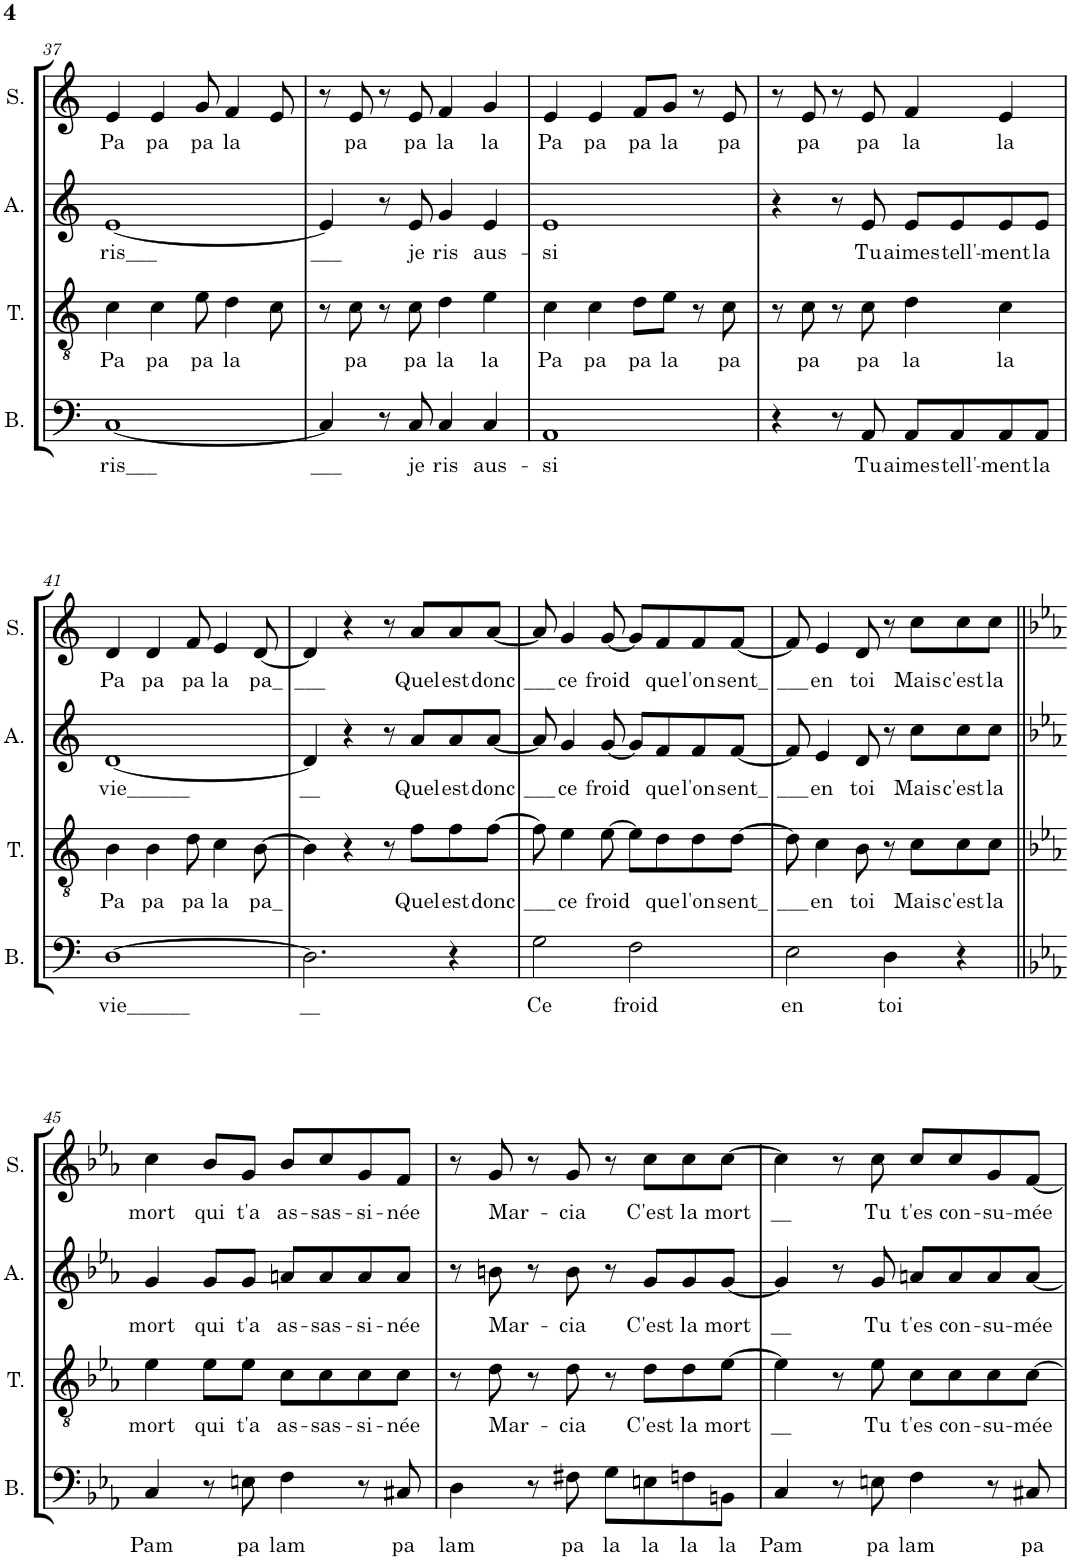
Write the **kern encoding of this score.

**kern	**text	**kern	**text	**kern	**text	**kern	**text
*part4	*part4	*part3	*part3	*part2	*part2	*part1	*part1
*staff4	*staff4	*staff3	*staff3	*staff2	*staff2	*staff1	*staff1
*I"Basse	*	*I"Ténor	*	*I"Alto	*	*I"Soprano	*
*I'B.	*	*I'T.	*	*I'A.	*	*I'S.	*
!!LO:PB:g=z
*clefF4	*	*clefGv2	*	*clefG2	*	*clefG2	*
*k[]	*	*k[]	*	*k[]	*	*k[]	*
*M4/4	*	*M4/4	*	*M4/4	*	*M4/4	*
=37	=37	=37	=37	=37	=37	=37	=37
!	!LO:LY:b	!	!LO:LY:b	!	!LO:LY:b	!	!LO:LY:b
[1C	ris___	4c\	Pa	[1e	ris___	4e/	Pa
!	!	!	!LO:LY:b	!	!	!	!LO:LY:b
.	.	4c\	pa	.	.	4e/	pa
!	!	!	!LO:LY:b	!	!	!	!LO:LY:b
.	.	8e\	pa	.	.	8g/	pa
!	!	!	!LO:LY:b	!	!	!	!LO:LY:b
.	.	4d\	la	.	.	4f/	la
.	.	8c\	.	.	.	8e/	.
=38	=38	=38	=38	=38	=38	=38	=38
!	!LO:LY:b	!	!	!	!LO:LY:b	!	!
4C/]	___	8r	.	4e/]	___	8r	.
!	!	!	!LO:LY:b	!	!	!	!LO:LY:b
.	.	8c\	pa	.	.	8e/	pa
8r	.	8r	.	8r	.	8r	.
!	!LO:LY:b	!	!LO:LY:b	!	!LO:LY:b	!	!LO:LY:b
8C/	je	8c\	pa	8e/	je	8e/	pa
!	!LO:LY:b	!	!LO:LY:b	!	!LO:LY:b	!	!LO:LY:b
4C/	ris	4d\	la	4g/	ris	4f/	la
!	!LO:LY:b	!	!LO:LY:b	!	!LO:LY:b	!	!LO:LY:b
4C/	aus-	4e\	la	4e/	aus-	4g/	la
=39	=39	=39	=39	=39	=39	=39	=39
!	!LO:LY:b	!	!LO:LY:b	!	!LO:LY:b	!	!LO:LY:b
1AA	-si	4c\	Pa	1e	-si	4e/	Pa
!	!	!	!LO:LY:b	!	!	!	!LO:LY:b
.	.	4c\	pa	.	.	4e/	pa
!	!	!	!LO:LY:b	!	!	!	!LO:LY:b
.	.	8d\L	pa	.	.	8f/L	pa
!	!	!	!LO:LY:b	!	!	!	!LO:LY:b
.	.	8e\J	la	.	.	8g/J	la
.	.	8r	.	.	.	8r	.
!	!	!	!LO:LY:b	!	!	!	!LO:LY:b
.	.	8c\	pa	.	.	8e/	pa
=40	=40	=40	=40	=40	=40	=40	=40
4r	.	8r	.	4r	.	8r	.
!	!	!	!LO:LY:b	!	!	!	!LO:LY:b
.	.	8c\	pa	.	.	8e/	pa
8r	.	8r	.	8r	.	8r	.
!	!LO:LY:b	!	!LO:LY:b	!	!LO:LY:b	!	!LO:LY:b
8AA/	Tu	8c\	pa	8e/	Tu	8e/	pa
!	!LO:LY:b	!	!LO:LY:b	!	!LO:LY:b	!	!LO:LY:b
8AA/L	aimes	4d\	la	8e/L	aimes	4f/	la
!	!LO:LY:b	!	!	!	!LO:LY:b	!	!
8AA/	tell'-	.	.	8e/	tell'-	.	.
!	!LO:LY:b	!	!LO:LY:b	!	!LO:LY:b	!	!LO:LY:b
8AA/	-ment	4c\	la	8e/	-ment	4e/	la
!	!LO:LY:b	!	!	!	!LO:LY:b	!	!
8AA/J	la	.	.	8e/J	la	.	.
!!LO:LB:g=z
=41	=41	=41	=41	=41	=41	=41	=41
!	!LO:LY:b	!	!LO:LY:b	!	!LO:LY:b	!	!LO:LY:b
[1D	vie______	4B\	Pa	[1d	vie______	4d/	Pa
!	!	!	!LO:LY:b	!	!	!	!LO:LY:b
.	.	4B\	pa	.	.	4d/	pa
!	!	!	!LO:LY:b	!	!	!	!LO:LY:b
.	.	8d\	pa	.	.	8f/	pa
!	!	!	!LO:LY:b	!	!	!	!LO:LY:b
.	.	4c\	la	.	.	4e/	la
!	!	!	!LO:LY:b	!	!	!	!LO:LY:b
.	.	[8B\	pa_	.	.	[8d/	pa_
=42	=42	=42	=42	=42	=42	=42	=42
!	!LO:LY:b	!	!	!	!LO:LY:b	!	!LO:LY:b
2.D\]	__	4B\]	.	4d/]	__	4d/]	___
.	.	4r	.	4r	.	4r	.
.	.	8r	.	8r	.	8r	.
!	!	!	!LO:LY:b	!	!LO:LY:b	!	!LO:LY:b
.	.	8f\L	Quel	8a/L	Quel	8a/L	Quel
!	!	!	!LO:LY:b	!	!LO:LY:b	!	!LO:LY:b
4r	.	8f\	est	8a/	est	8a/	est
!	!	!	!LO:LY:b	!	!LO:LY:b	!	!LO:LY:b
.	.	[8f\J	donc	[8a/J	donc	[8a/J	donc
=43	=43	=43	=43	=43	=43	=43	=43
!	!LO:LY:b	!	!LO:LY:b	!	!LO:LY:b	!	!LO:LY:b
2G\	Ce	8f\]	___	8a/]	___	8a/]	___
!	!	!	!LO:LY:b	!	!LO:LY:b	!	!LO:LY:b
.	.	4e\	ce	4g/	ce	4g/	ce
!	!	!	!LO:LY:b	!	!LO:LY:b	!	!LO:LY:b
.	.	[8e\	froid	[8g/	froid	[8g/	froid
!	!LO:LY:b	!	!	!	!	!	!
2F\	froid	8e\L]	.	8g/L]	.	8g/L]	.
!	!	!	!LO:LY:b	!	!LO:LY:b	!	!LO:LY:b
.	.	8d\	que	8f/	que	8f/	que
!	!	!	!LO:LY:b	!	!LO:LY:b	!	!LO:LY:b
.	.	8d\	l'on	8f/	l'on	8f/	l'on
!	!	!	!LO:LY:b	!	!LO:LY:b	!	!LO:LY:b
.	.	[8d\J	sent_	[8f/J	sent_	[8f/J	sent_
=44	=44	=44	=44	=44	=44	=44	=44
!	!LO:LY:b	!	!LO:LY:b	!	!LO:LY:b	!	!LO:LY:b
2E\	en	8d\]	___	8f/]	___	8f/]	___
!	!	!	!LO:LY:b	!	!LO:LY:b	!	!LO:LY:b
.	.	4c\	en	4e/	en	4e/	en
!	!	!	!LO:LY:b	!	!LO:LY:b	!	!LO:LY:b
.	.	8B\	toi	8d/	toi	8d/	toi
!	!LO:LY:b	!	!	!	!	!	!
4D\	toi	8r	.	8r	.	8r	.
!	!	!	!LO:LY:b	!	!LO:LY:b	!	!LO:LY:b
.	.	8c\L	Mais	8cc\L	Mais	8cc\L	Mais
!	!	!	!LO:LY:b	!	!LO:LY:b	!	!LO:LY:b
4r	.	8c\	c'est	8cc\	c'est	8cc\	c'est
!	!	!	!LO:LY:b	!	!LO:LY:b	!	!LO:LY:b
.	.	8c\J	la	8cc\J	la	8cc\J	la
!!LO:LB:g=z
=45||	=45||	=45||	=45||	=45||	=45||	=45||	=45||
*k[b-e-a-]	*	*k[b-e-a-]	*	*k[b-e-a-]	*	*k[b-e-a-]	*
!	!LO:LY:b	!	!LO:LY:b	!	!LO:LY:b	!	!LO:LY:b
4C/	Pam	4e-\	mort	4g/	mort	4cc\	mort
!	!	!	!LO:LY:b	!	!LO:LY:b	!	!LO:LY:b
8r	.	8e-\L	qui	8g/L	qui	8b-/L	qui
!	!LO:LY:b	!	!LO:LY:b	!	!LO:LY:b	!	!LO:LY:b
8En\	pa	8e-\J	t'a	8g/J	t'a	8g/J	t'a
!	!LO:LY:b	!	!LO:LY:b	!	!LO:LY:b	!	!LO:LY:b
4F\	lam	8c\L	as-	8an/L	as-	8b-/L	as-
!	!	!	!LO:LY:b	!	!LO:LY:b	!	!LO:LY:b
.	.	8c\	-sas-	8a/	-sas-	8cc/	-sas-
!	!	!	!LO:LY:b	!	!LO:LY:b	!	!LO:LY:b
8r	.	8c\	-si-	8a/	-si-	8g/	-si-
!	!LO:LY:b	!	!LO:LY:b	!	!LO:LY:b	!	!LO:LY:b
8C#X/	pa	8c\J	-née	8a/J	-née	8f/J	-née
=46	=46	=46	=46	=46	=46	=46	=46
!	!LO:LY:b	!	!	!	!	!	!
4D\	lam	8r	.	8r	.	8r	.
!	!	!	!LO:LY:b	!	!LO:LY:b	!	!LO:LY:b
.	.	8d\	Mar-	8bn\	Mar-	8g/	Mar-
8r	.	8r	.	8r	.	8r	.
!	!LO:LY:b	!	!LO:LY:b	!	!LO:LY:b	!	!LO:LY:b
8F#X\	pa	8d\	-cia	8b\	-cia	8g/	-cia
!	!LO:LY:b	!	!	!	!	!	!
8G\L	la	8r	.	8r	.	8r	.
!	!LO:LY:b	!	!LO:LY:b	!	!LO:LY:b	!	!LO:LY:b
8En\	la	8d\L	C'est	8g/L	C'est	8cc\L	C'est
!	!LO:LY:b	!	!LO:LY:b	!	!LO:LY:b	!	!LO:LY:b
8Fn\	la	8d\	la	8g/	la	8cc\	la
!	!LO:LY:b	!	!LO:LY:b	!	!LO:LY:b	!	!LO:LY:b
8BBn\J	la	[8e-\J	mort	[8g/J	mort	[8cc\J	mort
=47	=47	=47	=47	=47	=47	=47	=47
!	!LO:LY:b	!	!LO:LY:b	!	!LO:LY:b	!	!LO:LY:b
4C/	Pam	4e-\]	__	4g/]	__	4cc\]	__
8r	.	8r	.	8r	.	8r	.
!	!LO:LY:b	!	!LO:LY:b	!	!LO:LY:b	!	!LO:LY:b
8En\	pa	8e-\	Tu	8g/	Tu	8cc\	Tu
!	!LO:LY:b	!	!LO:LY:b	!	!LO:LY:b	!	!LO:LY:b
4F\	lam	8c\L	t'es	8an/L	t'es	8cc/L	t'es
!	!	!	!LO:LY:b	!	!LO:LY:b	!	!LO:LY:b
.	.	8c\	con-	8a/	con-	8cc/	con-
!	!	!	!LO:LY:b	!	!LO:LY:b	!	!LO:LY:b
8r	.	8c\	-su-	8a/	-su-	8g/	-su-
!	!LO:LY:b	!	!LO:LY:b	!	!LO:LY:b	!	!LO:LY:b
8C#X/	pa	[8c\J	-mée	[8a/J	-mée	[8f/J	-mée
=	=	=	=	=	=	=	=
*-	*-	*-	*-	*-	*-	*-	*-
